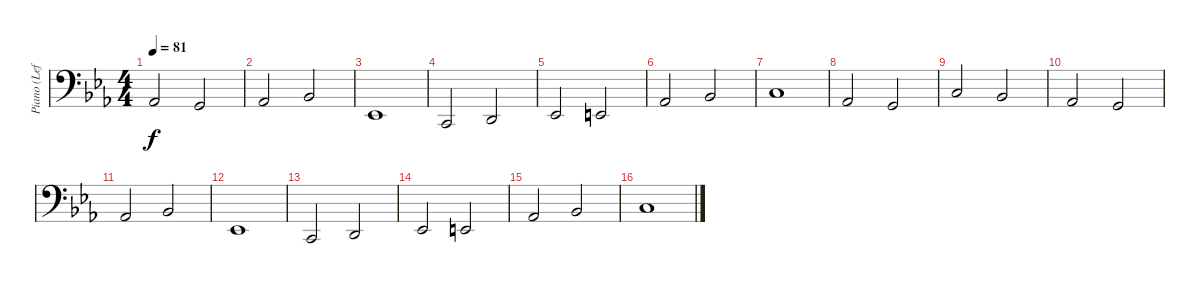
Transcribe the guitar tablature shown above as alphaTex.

\track ("Piano (Left Hand)" "Piano (Lef") {instrument acousticgrandpiano}
\staff {score}
\tuning (G2 D2 A1 E1 B0) {hide}
\ts (4 4)
\tempo 81
\clef f4
\ks eb
6.2.2{dy f} 0.1.2 |
6.2.2 3.1.2 |
1.2.1 |
3.3.2 0.2.2 |
1.2.2 2.2.2 |
1.1.2 3.1.2 |
5.1.1 |
6.2.2 0.1.2 |
10.2.2 3.1.2 |
6.2.2 0.1.2 |
6.2.2 3.1.2 |
1.2.1 |
3.3.2 0.2.2 |
1.2.2 2.2.2 |
1.1.2 3.1.2 |
5.1.1
